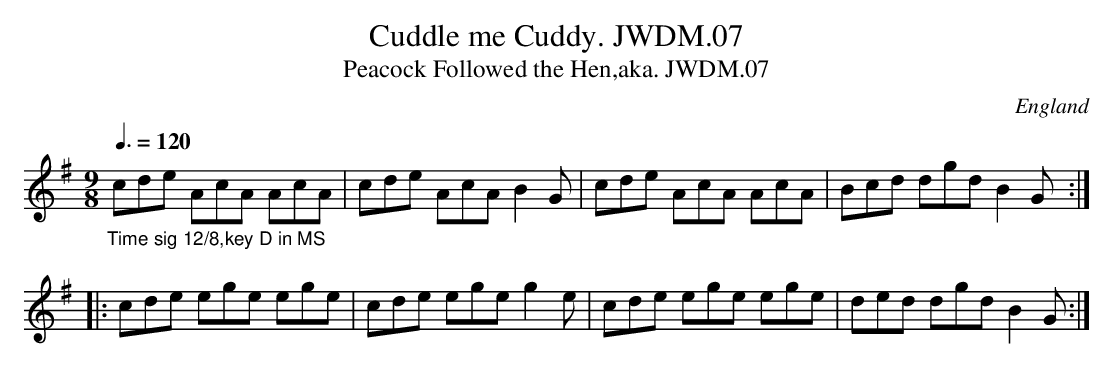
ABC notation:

X:1
T:Cuddle me Cuddy. JWDM.07
T:Peacock Followed the Hen,aka. JWDM.07
M:9/8
L:1/8
Q:3/8=120
O:England
K:G major
"_Time sig 12/8,key D in MS"cde AcA AcA|\
cde AcA B2G|cde AcA AcA|Bcd dgd B2G:|!
|:cde ege ege|cde ege g2e|cde ege ege|ded dgd B2 G:|
